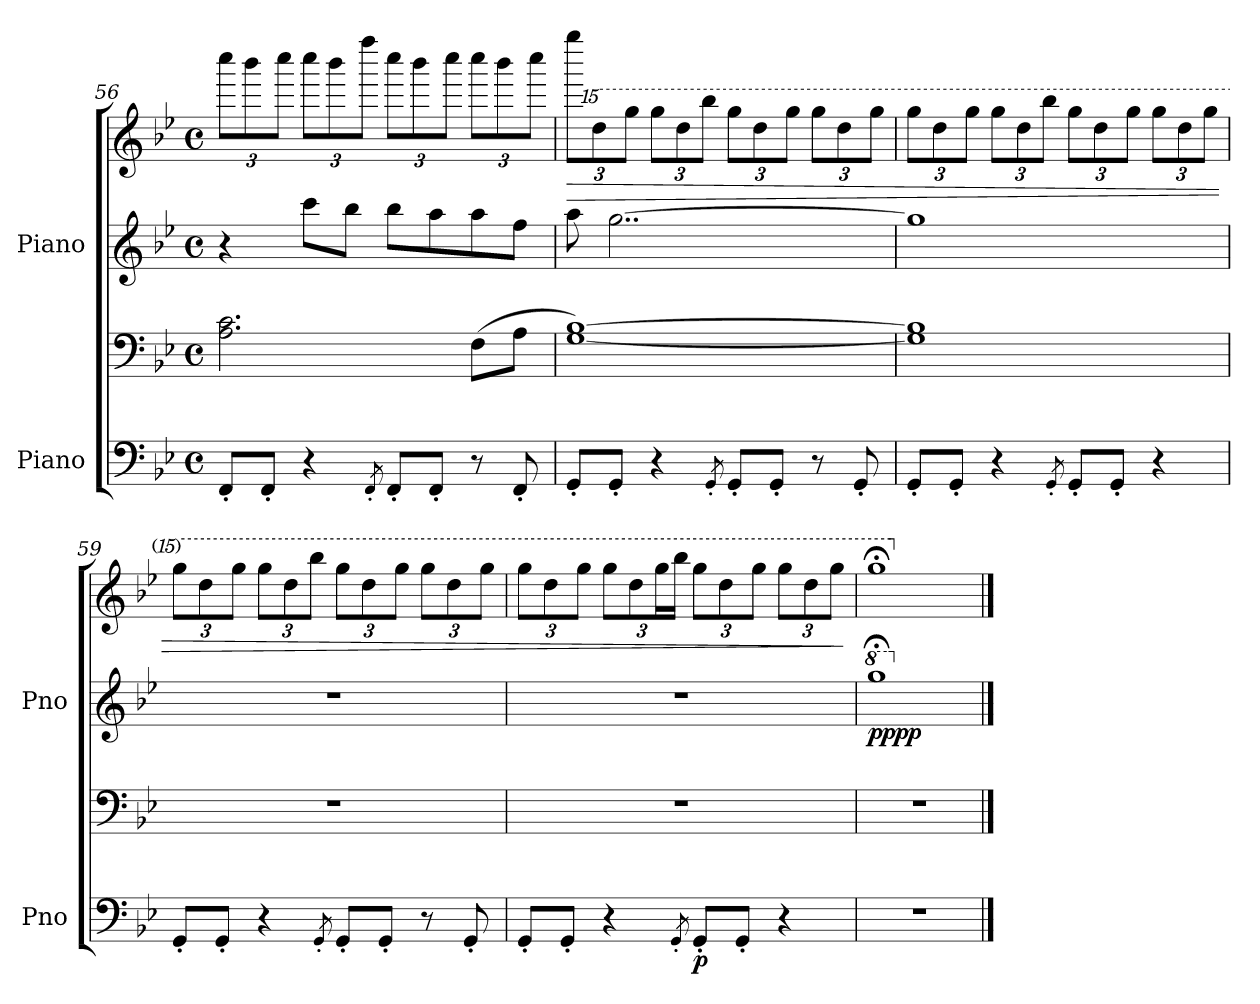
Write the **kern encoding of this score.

**kern	**kern	**dynam	**kern	**kern	**dynam
*part2	*part2	*part2	*part1	*part1	*part1
*staff4	*staff3	*staff3/4	*staff2	*staff1	*staff1/2
*I"Piano	*	*	*I"Piano	*	*
*I'Pno	*	*	*I'Pno	*	*
*clefF4	*clefF4	*	*clefG2	*clefG2	*
*k[b-e-]	*k[b-e-]	*	*k[b-e-]	*k[b-e-]	*
*M4/4	*M4/4	*	*M4/4	*M4/4	*
*met(c)	*met(c)	*	*met(c)	*met(c)	*
*	*	*	*	*Xbrackettup	*
=56	=56	=56	=56	=56	=56
8FF'/L	2.A\ 2.c\	.	4r	12cccc\L	.
.	.	.	.	12bbb-\	.
8FF'/J	.	.	.	.	.
.	.	.	.	12cccc\J	.
4r	.	.	8ccc\L	12cccc\L	.
.	.	.	.	12bbb-\	.
.	.	.	8bb-\J	.	.
.	.	.	.	12ffff\J	.
8qFF'/	.	.	.	.	.
8FF'/L	.	.	8bb-\L	12cccc\L	.
.	.	.	.	12bbb-\	.
8FF'/J	.	.	8aa\	.	.
.	.	.	.	12cccc\J	.
8r	(8F\L	.	8aa\	12cccc\L	.
.	.	.	.	12bbb-\	.
8FF'/	8A\J	.	8ff\J	.	.
.	.	.	.	12cccc\J	.
!!LO:PB:g=z
=57	=57	=57	=57	=57	=57
!	!	!	!	!	!LO:HP:b
8GG'/L	[1G [1B-)	.	8aa\	12gggg\L	>
*	*	*	*	*15ma	*
.	.	.	.	12dddd\	.
8GG'/J	.	.	[2..gg\	.	.
.	.	.	.	12gggg\J	.
4r	.	.	.	12gggg\L	.
.	.	.	.	12dddd\	.
.	.	.	.	12bbbb-\J	.
8qGG'/	.	.	.	.	.
8GG'/L	.	.	.	12gggg\L	.
.	.	.	.	12dddd\	.
8GG'/J	.	.	.	.	.
.	.	.	.	12gggg\J	.
8r	.	.	.	12gggg\L	.
.	.	.	.	12dddd\	.
8GG'/	.	.	.	.	.
.	.	.	.	12gggg\J	.
=58	=58	=58	=58	=58	=58
8GG'/L	1G] 1B-]	.	1gg]	12gggg\L	.
.	.	.	.	12dddd\	.
8GG'/J	.	.	.	.	.
.	.	.	.	12gggg\J	.
4r	.	.	.	12gggg\L	.
.	.	.	.	12dddd\	.
.	.	.	.	12bbbb-\J	.
8qGG'/	.	.	.	.	.
8GG'/L	.	.	.	12gggg\L	.
.	.	.	.	12dddd\	.
8GG'/J	.	.	.	.	.
.	.	.	.	12gggg\J	.
4r	.	.	.	12gggg\L	.
.	.	.	.	12dddd\	.
.	.	.	.	12gggg\J	.
=59	=59	=59	=59	=59	=59
8GG'/L	1r	.	1r	12gggg\L	.
.	.	.	.	12dddd\	.
8GG'/J	.	.	.	.	.
.	.	.	.	12gggg\J	.
4r	.	.	.	12gggg\L	.
.	.	.	.	12dddd\	.
.	.	.	.	12bbbb-\J	.
8qGG'/	.	.	.	.	.
8GG'/L	.	.	.	12gggg\L	.
.	.	.	.	12dddd\	.
8GG'/J	.	.	.	.	.
.	.	.	.	12gggg\J	.
8r	.	.	.	12gggg\L	.
.	.	.	.	12dddd\	.
8GG'/	.	.	.	.	.
.	.	.	.	12gggg\J	.
!!LO:LB:g=z
=60	=60	=60	=60	=60	=60
8GG'/L	1r	.	1r	12gggg\L	.
.	.	.	.	12dddd\	.
8GG'/J	.	.	.	.	.
.	.	.	.	12gggg\J	.
4r	.	.	.	12gggg\L	.
.	.	.	.	12dddd\	.
.	.	.	.	24gggg\L	.
.	.	.	.	24bbbb-\JJ	.
8qGG'/	.	.	.	.	.
!	!	!LO:DY:b=2	!	!	!
8GG'/L	.	p	.	12gggg\L	.
.	.	.	.	12dddd\	.
8GG'/J	.	.	.	.	.
.	.	.	.	12gggg\J	.
4r	.	.	.	12gggg\L	.
.	.	.	.	12dddd\	.
.	.	.	.	12gggg\J	.
.	.	.	.	.	]
=61	=61	=61	=61	=61	=61
*	*	*	*8va	*	*
!	!	!	!	!	!LO:DY:b=2
!	!	!	!	!	!LO:DY:n=1:b
1r	1r	.	1ggg;<	1gggg;<	pp pp
*	*	*	*X8va	*	*
*	*	*	*	*X15ma	*
==	==	==	==	==	==
*-	*-	*-	*-	*-	*-
